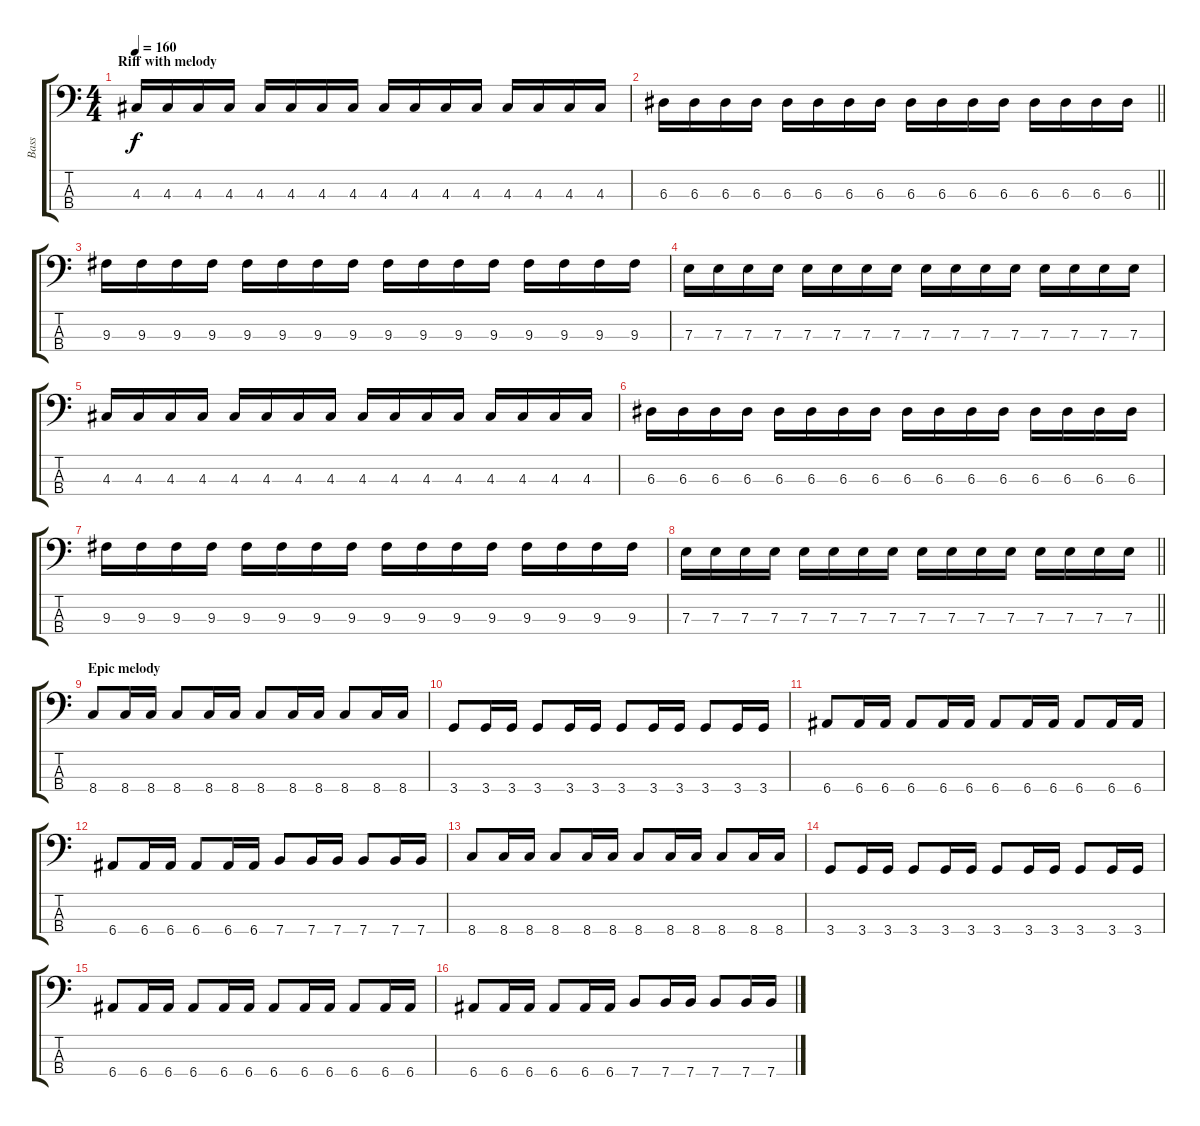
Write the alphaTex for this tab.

\track ("Bass" "Bass") {instrument electricbassfinger}
\staff {score tabs}
\tuning (G2 D2 A1 E1) {hide}
\ts (4 4)
\section ("" "Riff with melody")
\tempo 160
\clef f4
\ks c
4.3.16{dy f} 4.3.16 4.3.16 4.3.16 4.3.16 4.3.16 4.3.16 4.3.16 4.3.16 4.3.16 4.3.16 4.3.16 4.3.16 4.3.16 4.3.16 4.3.16 |
\barLineRight lightlight
6.3.16 6.3.16 6.3.16 6.3.16 6.3.16 6.3.16 6.3.16 6.3.16 6.3.16 6.3.16 6.3.16 6.3.16 6.3.16 6.3.16 6.3.16 6.3.16 |
\section ("" "")
9.3.16 9.3.16 9.3.16 9.3.16 9.3.16 9.3.16 9.3.16 9.3.16 9.3.16 9.3.16 9.3.16 9.3.16 9.3.16 9.3.16 9.3.16 9.3.16 |
7.3.16 7.3.16 7.3.16 7.3.16 7.3.16 7.3.16 7.3.16 7.3.16 7.3.16 7.3.16 7.3.16 7.3.16 7.3.16 7.3.16 7.3.16 7.3.16 |
4.3.16 4.3.16 4.3.16 4.3.16 4.3.16 4.3.16 4.3.16 4.3.16 4.3.16 4.3.16 4.3.16 4.3.16 4.3.16 4.3.16 4.3.16 4.3.16 |
6.3.16 6.3.16 6.3.16 6.3.16 6.3.16 6.3.16 6.3.16 6.3.16 6.3.16 6.3.16 6.3.16 6.3.16 6.3.16 6.3.16 6.3.16 6.3.16 |
9.3.16 9.3.16 9.3.16 9.3.16 9.3.16 9.3.16 9.3.16 9.3.16 9.3.16 9.3.16 9.3.16 9.3.16 9.3.16 9.3.16 9.3.16 9.3.16 |
\barLineRight lightlight
7.3.16 7.3.16 7.3.16 7.3.16 7.3.16 7.3.16 7.3.16 7.3.16 7.3.16 7.3.16 7.3.16 7.3.16 7.3.16 7.3.16 7.3.16 7.3.16 |
\section ("" "Epic melody")
8.4.8 8.4.16 8.4.16 8.4.8 8.4.16 8.4.16 8.4.8 8.4.16 8.4.16 8.4.8 8.4.16 8.4.16 |
3.4.8 3.4.16 3.4.16 3.4.8 3.4.16 3.4.16 3.4.8 3.4.16 3.4.16 3.4.8 3.4.16 3.4.16 |
6.4.8 6.4.16 6.4.16 6.4.8 6.4.16 6.4.16 6.4.8 6.4.16 6.4.16 6.4.8 6.4.16 6.4.16 |
6.4.8 6.4.16 6.4.16 6.4.8 6.4.16 6.4.16 7.4.8 7.4.16 7.4.16 7.4.8 7.4.16 7.4.16 |
8.4.8 8.4.16 8.4.16 8.4.8 8.4.16 8.4.16 8.4.8 8.4.16 8.4.16 8.4.8 8.4.16 8.4.16 |
3.4.8 3.4.16 3.4.16 3.4.8 3.4.16 3.4.16 3.4.8 3.4.16 3.4.16 3.4.8 3.4.16 3.4.16 |
6.4.8 6.4.16 6.4.16 6.4.8 6.4.16 6.4.16 6.4.8 6.4.16 6.4.16 6.4.8 6.4.16 6.4.16 |
6.4.8 6.4.16 6.4.16 6.4.8 6.4.16 6.4.16 7.4.8 7.4.16 7.4.16 7.4.8 7.4.16 7.4.16
